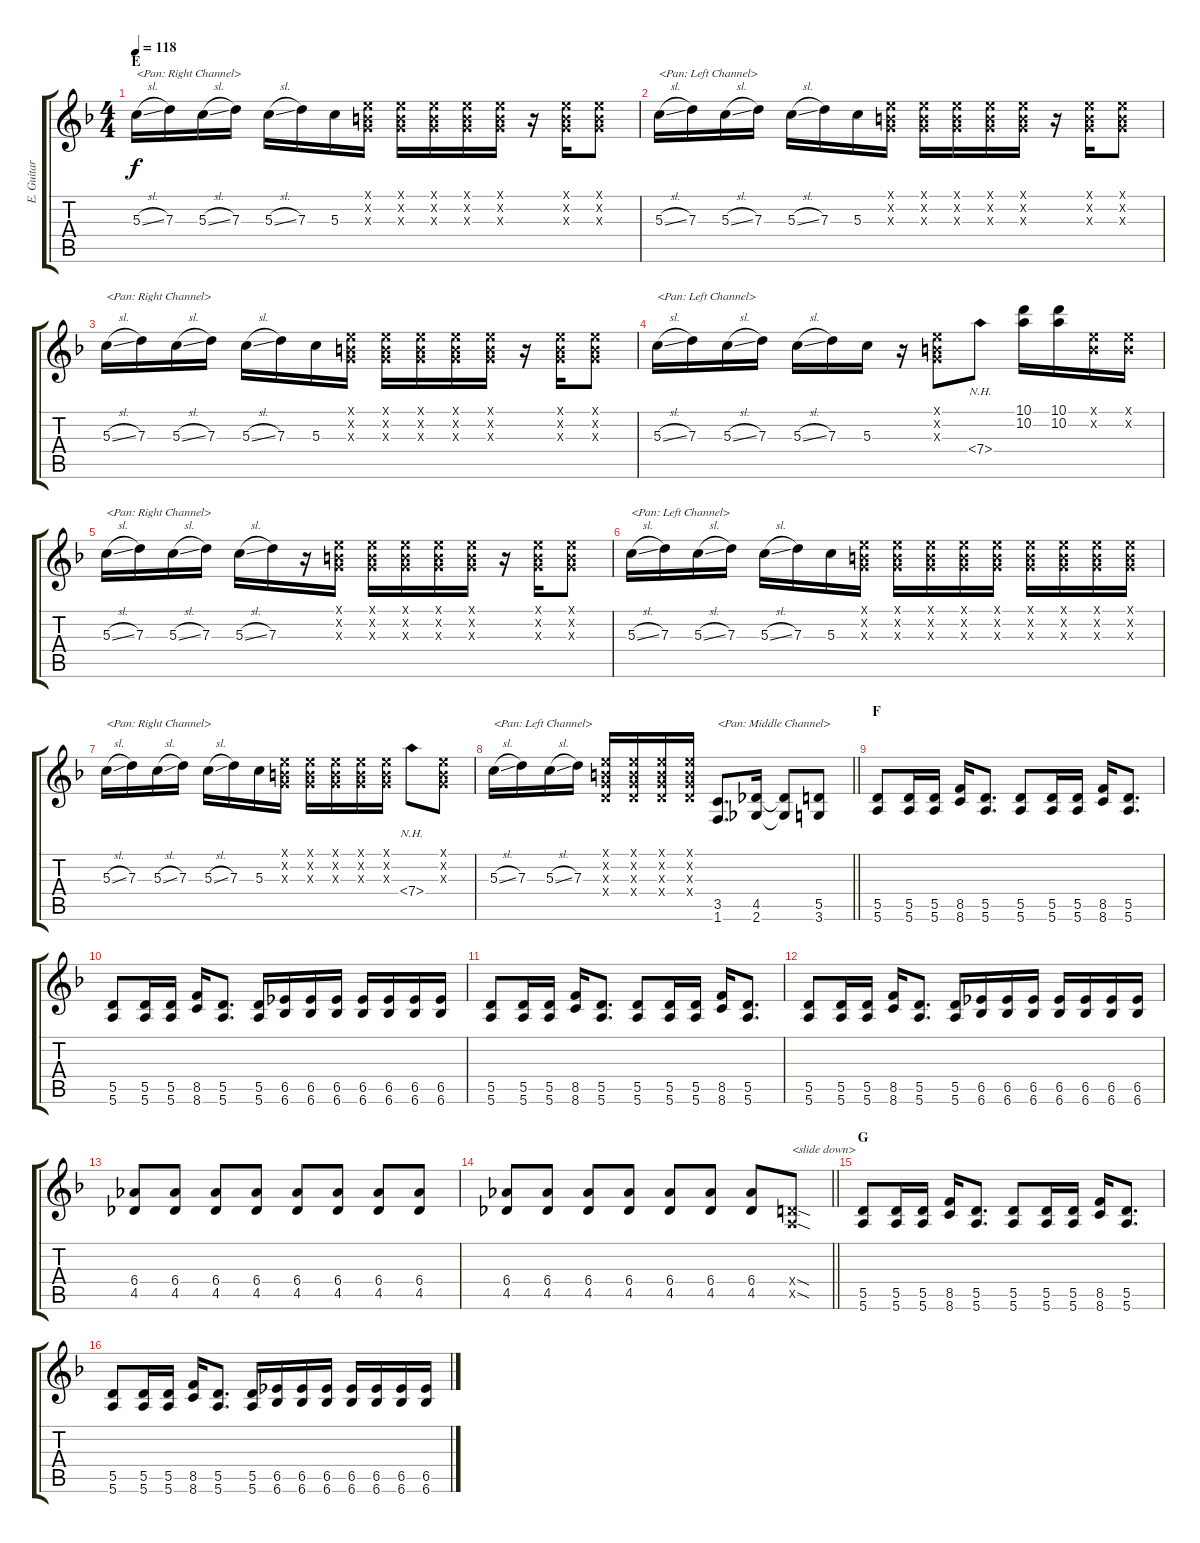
\track ("E. Guitar" "E. Guitar") {instrument overdrivenguitar}
\staff {score tabs}
\tuning (E4 B3 G3 D3 A2 E2) {hide}
\ts (4 4)
\section ("" "E")
\tempo 118
\clef g2
\ks f
5.3{sl}.16{txt "<Pan: Right Channel>" dy f balance 15} 7.3.16 5.3{sl}.16 7.3.16 5.3{sl}.16 7.3.16 5.3.16 (0.1{x} 0.2{x} 0.3{x}).16 (0.1{x} 0.2{x} 0.3{x}).16 (0.1{x} 0.2{x} 0.3{x}).16 (0.1{x} 0.2{x} 0.3{x}).16 (0.1{x} 0.2{x} 0.3{x}).16 r.16 (0.1{x} 0.2{x} 0.3{x}).16 (0.1{x} 0.2{x} 0.3{x}).8 |
5.3{sl}.16{txt "<Pan: Left Channel>" balance 1} 7.3.16 5.3{sl}.16 7.3.16 5.3{sl}.16 7.3.16 5.3.16 (0.1{x} 0.2{x} 0.3{x}).16 (0.1{x} 0.2{x} 0.3{x}).16 (0.1{x} 0.2{x} 0.3{x}).16 (0.1{x} 0.2{x} 0.3{x}).16 (0.1{x} 0.2{x} 0.3{x}).16 r.16 (0.1{x} 0.2{x} 0.3{x}).16 (0.1{x} 0.2{x} 0.3{x}).8 |
5.3{sl}.16{txt "<Pan: Right Channel>" balance 15} 7.3.16 5.3{sl}.16 7.3.16 5.3{sl}.16 7.3.16 5.3.16 (0.1{x} 0.2{x} 0.3{x}).16 (0.1{x} 0.2{x} 0.3{x}).16 (0.1{x} 0.2{x} 0.3{x}).16 (0.1{x} 0.2{x} 0.3{x}).16 (0.1{x} 0.2{x} 0.3{x}).16 r.16 (0.1{x} 0.2{x} 0.3{x}).16 (0.1{x} 0.2{x} 0.3{x}).8 |
5.3{sl}.16{txt "<Pan: Left Channel>" balance 1} 7.3.16 5.3{sl}.16 7.3.16 5.3{sl}.16 7.3.16 5.3.16 r.16 (0.1{x} 0.2{x} 0.3{x}).8 7.4{nh}.8 (10.1 10.2).16 (10.1 10.2).16 (0.1{x} 0.2{x}).16 (0.1{x} 0.2{x}).16 |
5.3{sl}.16{txt "<Pan: Right Channel>" balance 15} 7.3.16 5.3{sl}.16 7.3.16 5.3{sl}.16 7.3.16 r.16 (0.1{x} 0.2{x} 0.3{x}).16 (0.1{x} 0.2{x} 0.3{x}).16 (0.1{x} 0.2{x} 0.3{x}).16 (0.1{x} 0.2{x} 0.3{x}).16 (0.1{x} 0.2{x} 0.3{x}).16 r.16 (0.1{x} 0.2{x} 0.3{x}).16 (0.1{x} 0.2{x} 0.3{x}).8 |
5.3{sl}.16{txt "<Pan: Left Channel>" balance 1} 7.3.16 5.3{sl}.16 7.3.16 5.3{sl}.16 7.3.16 5.3.16 (0.1{x} 0.2{x} 0.3{x}).16 (0.1{x} 0.2{x} 0.3{x}).16 (0.1{x} 0.2{x} 0.3{x}).16 (0.1{x} 0.2{x} 0.3{x}).16 (0.1{x} 0.2{x} 0.3{x}).16 (0.1{x} 0.2{x} 0.3{x}).16 (0.1{x} 0.2{x} 0.3{x}).16 (0.1{x} 0.2{x} 0.3{x}).16 (0.1{x} 0.2{x} 0.3{x}).16 |
5.3{sl}.16{txt "<Pan: Right Channel>" balance 15} 7.3.16 5.3{sl}.16 7.3.16 5.3{sl}.16 7.3.16 5.3.16 (0.1{x} 0.2{x} 0.3{x}).16 (0.1{x} 0.2{x} 0.3{x}).16 (0.1{x} 0.2{x} 0.3{x}).16 (0.1{x} 0.2{x} 0.3{x}).16 (0.1{x} 0.2{x} 0.3{x}).16 7.4{nh}.8 (0.1{x} 0.2{x} 0.3{x}).8 |
\barLineRight lightlight
5.3{sl}.16{txt "<Pan: Left Channel>" balance 1} 7.3.16 5.3{sl}.16 7.3.16 (0.1{x} 0.2{x} 0.3{x} 0.4{x}).16 (0.1{x} 0.2{x} 0.3{x} 0.4{x}).16 (0.1{x} 0.2{x} 0.3{x} 0.4{x}).16 (0.1{x} 0.2{x} 0.3{x} 0.4{x}).16 (3.5 1.6).8{d txt "<Pan: Middle Channel>" balance 8} (4.5 2.6).16 (4.5{t} 2.6{t}).8 (5.5 3.6).8 |
\section ("" "F")
(5.5 5.6).8 (5.5 5.6).16 (5.5 5.6).16 (8.5 8.6).16 (5.5 5.6).8{d} (5.5 5.6).8 (5.5 5.6).16 (5.5 5.6).16 (8.5 8.6).16 (5.5 5.6).8{d} |
(5.5 5.6).8 (5.5 5.6).16 (5.5 5.6).16 (8.5 8.6).16 (5.5 5.6).8{d} (5.5 5.6).16 (6.5 6.6).16 (6.5 6.6).16 (6.5 6.6).16 (6.5 6.6).16 (6.5 6.6).16 (6.5 6.6).16 (6.5 6.6).16 |
(5.5 5.6).8 (5.5 5.6).16 (5.5 5.6).16 (8.5 8.6).16 (5.5 5.6).8{d} (5.5 5.6).8 (5.5 5.6).16 (5.5 5.6).16 (8.5 8.6).16 (5.5 5.6).8{d} |
(5.5 5.6).8 (5.5 5.6).16 (5.5 5.6).16 (8.5 8.6).16 (5.5 5.6).8{d} (5.5 5.6).16 (6.5 6.6).16 (6.5 6.6).16 (6.5 6.6).16 (6.5 6.6).16 (6.5 6.6).16 (6.5 6.6).16 (6.5 6.6).16 |
(6.4 4.5).8 (6.4 4.5).8 (6.4 4.5).8 (6.4 4.5).8 (6.4 4.5).8 (6.4 4.5).8 (6.4 4.5).8 (6.4 4.5).8 |
\barLineRight lightlight
(6.4 4.5).8 (6.4 4.5).8 (6.4 4.5).8 (6.4 4.5).8 (6.4 4.5).8 (6.4 4.5).8 (6.4 4.5).8 (0.4{sod x} 0.5{sod x}).8{txt "<slide down>"} |
\section ("" "G")
(5.5 5.6).8 (5.5 5.6).16 (5.5 5.6).16 (8.5 8.6).16 (5.5 5.6).8{d} (5.5 5.6).8 (5.5 5.6).16 (5.5 5.6).16 (8.5 8.6).16 (5.5 5.6).8{d} |
(5.5 5.6).8 (5.5 5.6).16 (5.5 5.6).16 (8.5 8.6).16 (5.5 5.6).8{d} (5.5 5.6).16 (6.5 6.6).16 (6.5 6.6).16 (6.5 6.6).16 (6.5 6.6).16 (6.5 6.6).16 (6.5 6.6).16 (6.5 6.6).16
